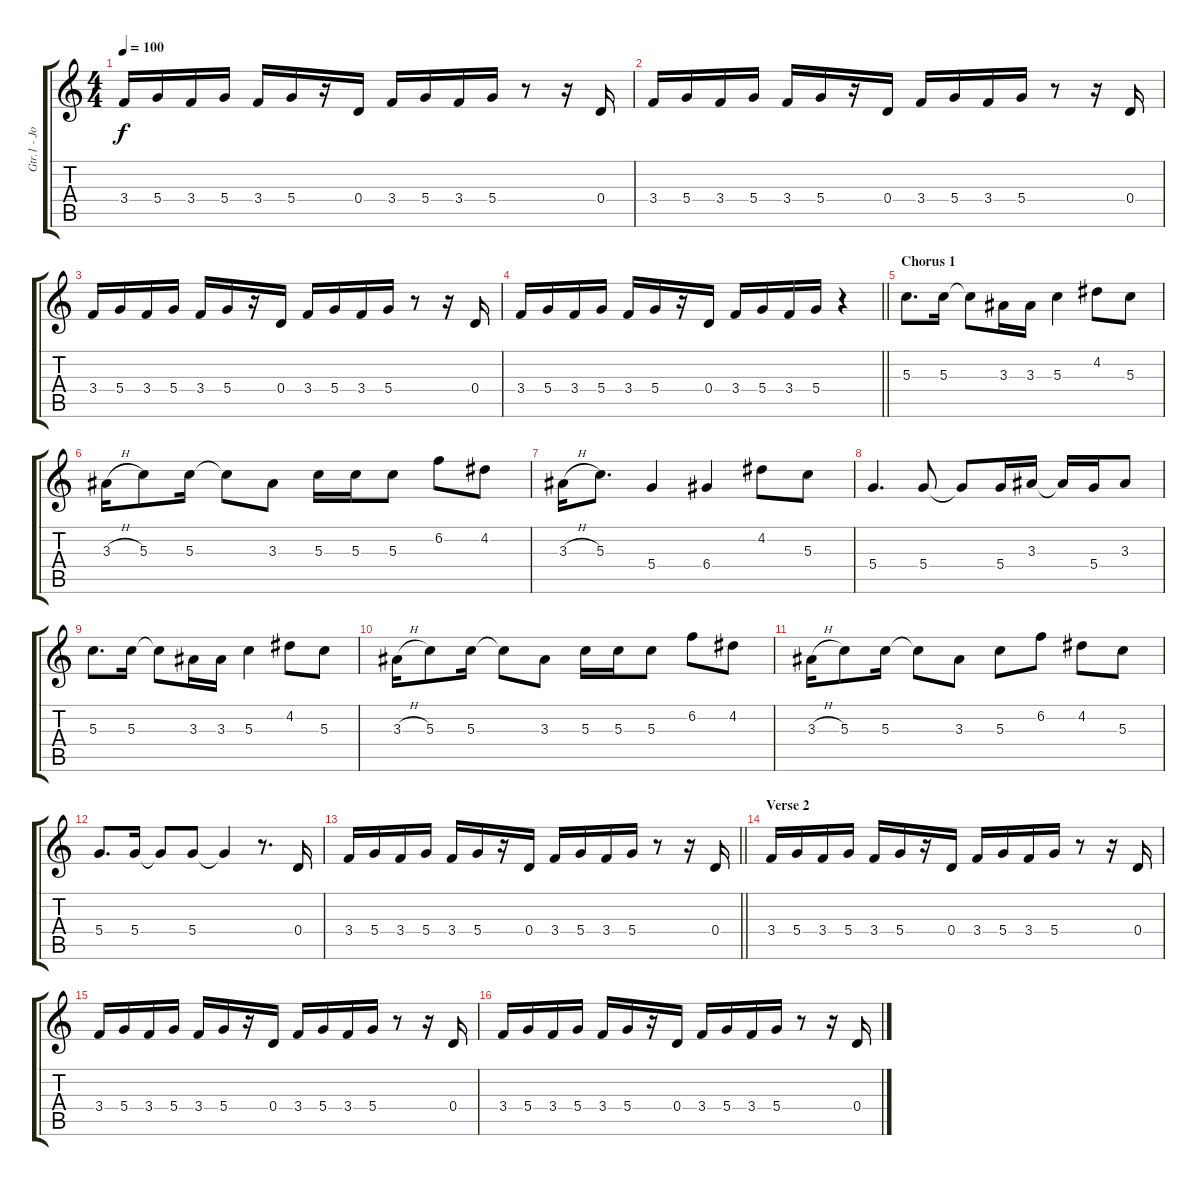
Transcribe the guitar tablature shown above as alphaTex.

\track ("Gtr.1 - John" "Gtr.1 - Jo") {instrument overdrivenguitar}
\staff {score tabs}
\tuning (E4 B3 G3 D3 A2 E2) {hide}
\ts (4 4)
\tempo 100
\clef g2
\ks c
3.4.16{dy f} 5.4.16 3.4.16 5.4.16 3.4.16 5.4.16 r.16 0.4.16 3.4.16 5.4.16 3.4.16 5.4.16 r.8 r.16 0.4.16 |
3.4.16 5.4.16 3.4.16 5.4.16 3.4.16 5.4.16 r.16 0.4.16 3.4.16 5.4.16 3.4.16 5.4.16 r.8 r.16 0.4.16 |
3.4.16 5.4.16 3.4.16 5.4.16 3.4.16 5.4.16 r.16 0.4.16 3.4.16 5.4.16 3.4.16 5.4.16 r.8 r.16 0.4.16 |
\barLineRight lightlight
3.4.16 5.4.16 3.4.16 5.4.16 3.4.16 5.4.16 r.16 0.4.16 3.4.16 5.4.16 3.4.16 5.4.16 r.4 |
\section ("" "Chorus 1")
5.3.8{d} 5.3.16 5.3{t}.8 3.3.16 3.3.16 5.3.4 4.2.8 5.3.8 |
3.3{h}.16 5.3.8 5.3.16 5.3{t}.8 3.3.8 5.3.16 5.3.16 5.3.8 6.2.8 4.2.8 |
3.3{h}.16 5.3.8{d} 5.4.4 6.4.4 4.2.8 5.3.8 |
5.4.4{d} 5.4.8 5.4{t}.8 5.4.16 3.3.16 3.3{t}.16 5.4.16 3.3.8 |
5.3.8{d} 5.3.16 5.3{t}.8 3.3.16 3.3.16 5.3.4 4.2.8 5.3.8 |
3.3{h}.16 5.3.8 5.3.16 5.3{t}.8 3.3.8 5.3.16 5.3.16 5.3.8 6.2.8 4.2.8 |
3.3{h}.16 5.3.8 5.3.16 5.3{t}.8 3.3.8 5.3.8 6.2.8 4.2.8 5.3.8 |
5.4.8{d} 5.4.16 5.4{t}.8 5.4.8 5.4{t}.4 r.8{d} 0.4.16 |
\barLineRight lightlight
3.4.16 5.4.16 3.4.16 5.4.16 3.4.16 5.4.16 r.16 0.4.16 3.4.16 5.4.16 3.4.16 5.4.16 r.8 r.16 0.4.16 |
\section ("" "Verse 2")
3.4.16 5.4.16 3.4.16 5.4.16 3.4.16 5.4.16 r.16 0.4.16 3.4.16 5.4.16 3.4.16 5.4.16 r.8 r.16 0.4.16 |
3.4.16 5.4.16 3.4.16 5.4.16 3.4.16 5.4.16 r.16 0.4.16 3.4.16 5.4.16 3.4.16 5.4.16 r.8 r.16 0.4.16 |
3.4.16 5.4.16 3.4.16 5.4.16 3.4.16 5.4.16 r.16 0.4.16 3.4.16 5.4.16 3.4.16 5.4.16 r.8 r.16 0.4.16
